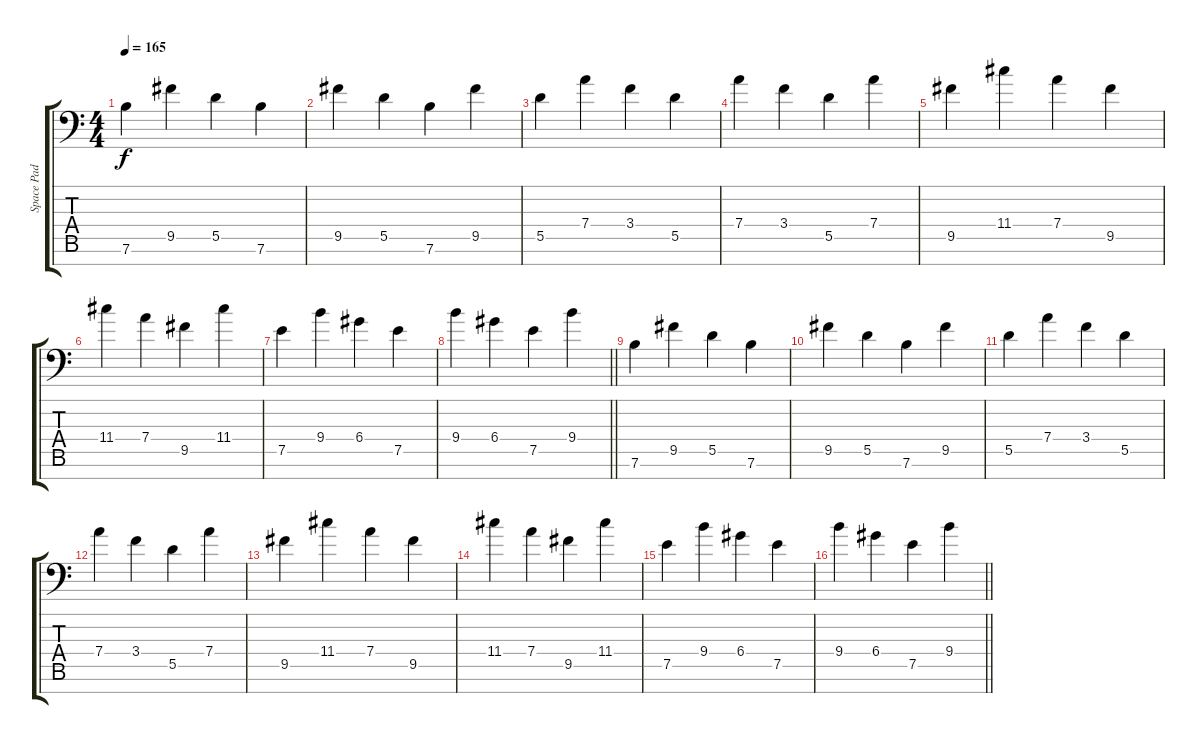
\track ("Space Pad bass arp" "Space Pad ") {instrument synthbass1}
\staff {score tabs}
\tuning (E4 B3 G3 D3 A2 E2 B0) {hide}
\ts (4 4)
\tempo 165
\clef f4
\ks c
7.6.4{dy f} 9.5.4 5.5.4 7.6.4 |
9.5.4 5.5.4 7.6.4 9.5.4 |
5.5.4 7.4.4 3.4.4 5.5.4 |
7.4.4 3.4.4 5.5.4 7.4.4 |
9.5.4 11.4.4 7.4.4 9.5.4 |
11.4.4 7.4.4 9.5.4 11.4.4 |
7.5.4 9.4.4 6.4.4 7.5.4 |
\barLineRight lightlight
9.4.4 6.4.4 7.5.4 9.4.4 |
7.6.4 9.5.4 5.5.4 7.6.4 |
9.5.4 5.5.4 7.6.4 9.5.4 |
5.5.4 7.4.4 3.4.4 5.5.4 |
7.4.4 3.4.4 5.5.4 7.4.4 |
9.5.4 11.4.4 7.4.4 9.5.4 |
11.4.4 7.4.4 9.5.4 11.4.4 |
7.5.4 9.4.4 6.4.4 7.5.4 |
\barLineRight lightlight
9.4.4 6.4.4 7.5.4 9.4.4
